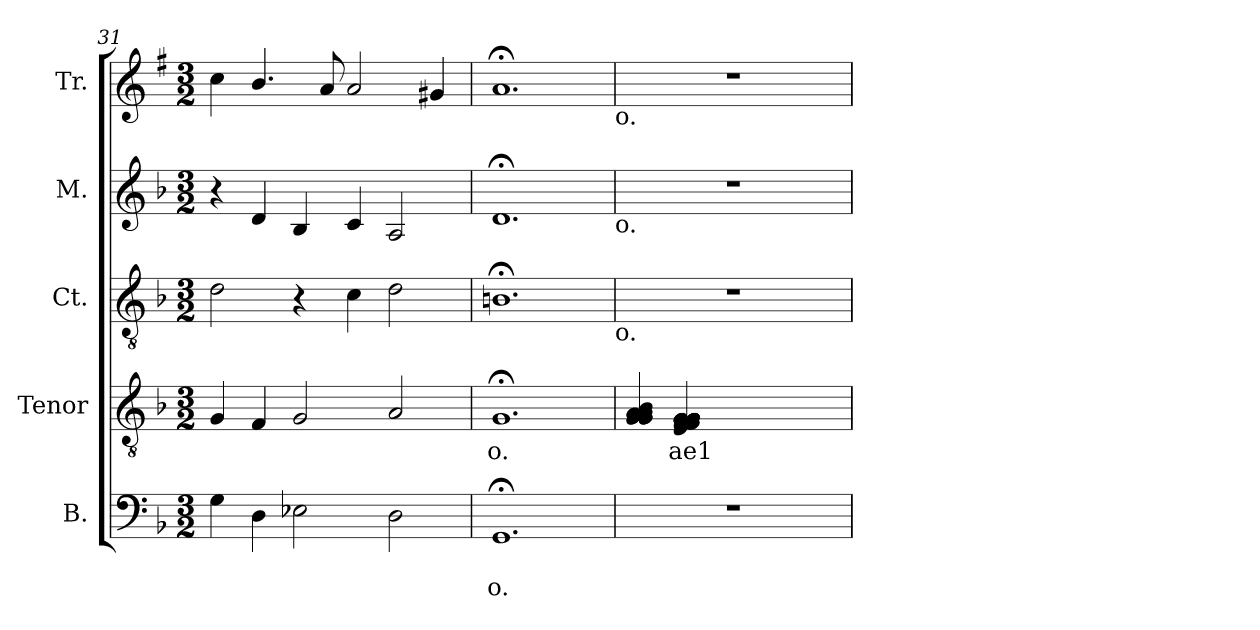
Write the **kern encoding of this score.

**kern	**text	**text	**kern	**text	**kern	**kern	**kern
*part5	*part5	*part5	*part4	*part4	*part3	*part2	*part1
*staff5	*staff5	*staff5	*staff4	*staff4	*staff3	*staff2	*staff1
*I"B.	*	*	*I"Tenor	*	*I"Ct.	*I"M.	*I"Tr.
*I'B.	*	*	*I'T.	*	*I'Ct.	*I'M.	*I'Tr.
*clefF4	*	*	*clefGv2	*	*clefGv2	*clefG2	*clefG2
*	*	*	*	*	*	*	*ITrd1c2
*k[b-]	*	*	*k[b-]	*	*k[b-]	*k[b-]	*k[b-]
*F:	*	*	*F:	*	*F:	*F:	*F:
*M3/2	*	*	*M3/2	*	*M3/2	*M3/2	*M3/2
=31	=31	=31	=31	=31	=31	=31	=31
4G\	.	.	4G/	.	2d\	4r	4b-\
4D\	.	.	4F/	.	.	4d/	4.a/
2E-X\	.	.	2G/	.	4r	4B-/	.
.	.	.	.	.	.	.	8g/
.	.	.	.	.	4c\	4c/	2g/
2D\	.	.	2A/	.	2d\	2A/	.
.	.	.	.	.	.	.	4f#/
=32	=32	=32	=32	=32	=32	=32	=32
!	!	!LO:LY:b	!	!LO:LY:b	!	!	!
1.GG;	.	-o.	1.G;	-o.	1.Bn;<	1.d;	1.g;
!	!	!	!	!	!	!	!LO:TX:b:t=o.
!	!	!	!	!	!	!LO:TX:b:t=o.	!
!	!	!	!	!	!LO:TX:b:t=o.	!	!
!!LO:LB:g=z
=33	=33	=33	=33	=33	=33	=33	=33
!	!	!	!	!LO:LY:b	!	!	!
*	*	*	*^	*	*	*	*
!	!	!	!	!	!LO:LY:b	!	!	!
1.r	.	.	(<4E/ 4F/ 4F/ 4G/ 4G/ 4G/ 4G/ 4G/ 4G/ 4G/ 4G/ 4G/	((<4G/ 4G/ 4G/ 4G/ 4A/ 4A/ 4A/ 4B-/	-ae1	1.r	1.r	1.r
.	.	.	1ryy	1ryy	.	.	.	.
.	.	.	4ryy	4ryy	.	.	.	.
*	*	*	*v	*v	*	*	*	*
=	=	=	=	=	=	=	=
*-	*-	*-	*-	*-	*-	*-	*-
